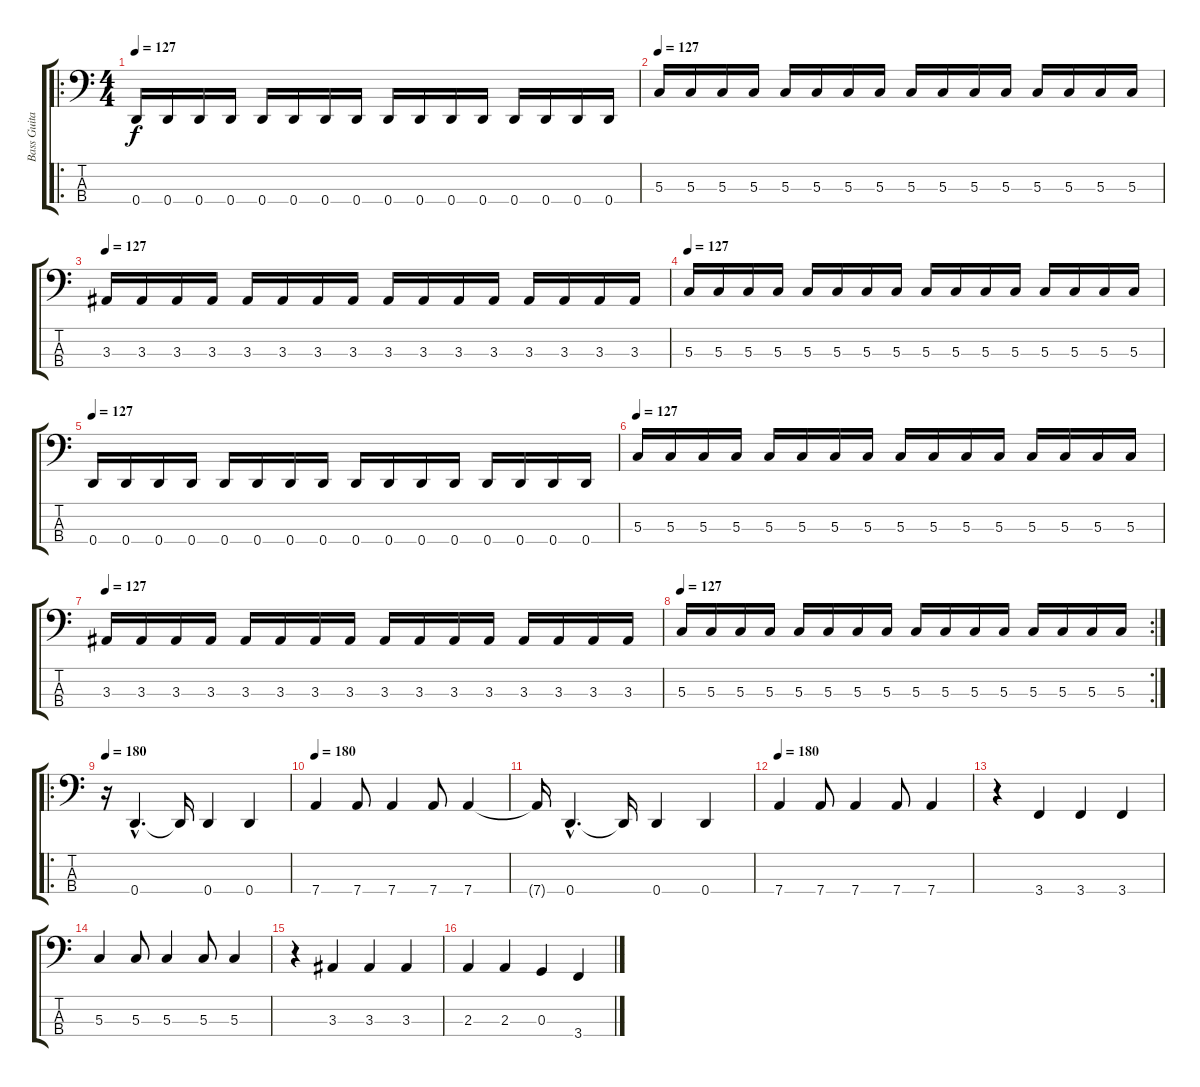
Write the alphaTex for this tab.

\track ("Bass Guitar" "Bass Guita") {instrument electricbasspick}
\staff {score tabs}
\tuning (F2 C2 G1 D1) {hide}
\ro
\ts (4 4)
\tempo 127
\clef f4
\ks c
0.4.16{dy f} 0.4.16 0.4.16 0.4.16 0.4.16 0.4.16 0.4.16 0.4.16 0.4.16 0.4.16 0.4.16 0.4.16 0.4.16 0.4.16 0.4.16 0.4.16 |
\tempo 127
5.3.16 5.3.16 5.3.16 5.3.16 5.3.16 5.3.16 5.3.16 5.3.16 5.3.16 5.3.16 5.3.16 5.3.16 5.3.16 5.3.16 5.3.16 5.3.16 |
\tempo 127
3.3.16 3.3.16 3.3.16 3.3.16 3.3.16 3.3.16 3.3.16 3.3.16 3.3.16 3.3.16 3.3.16 3.3.16 3.3.16 3.3.16 3.3.16 3.3.16 |
\tempo 127
5.3.16 5.3.16 5.3.16 5.3.16 5.3.16 5.3.16 5.3.16 5.3.16 5.3.16 5.3.16 5.3.16 5.3.16 5.3.16 5.3.16 5.3.16 5.3.16 |
\tempo 127
0.4.16 0.4.16 0.4.16 0.4.16 0.4.16 0.4.16 0.4.16 0.4.16 0.4.16 0.4.16 0.4.16 0.4.16 0.4.16 0.4.16 0.4.16 0.4.16 |
\tempo 127
5.3.16 5.3.16 5.3.16 5.3.16 5.3.16 5.3.16 5.3.16 5.3.16 5.3.16 5.3.16 5.3.16 5.3.16 5.3.16 5.3.16 5.3.16 5.3.16 |
\tempo 127
3.3.16 3.3.16 3.3.16 3.3.16 3.3.16 3.3.16 3.3.16 3.3.16 3.3.16 3.3.16 3.3.16 3.3.16 3.3.16 3.3.16 3.3.16 3.3.16 |
\rc 2
\tempo 127
5.3.16 5.3.16 5.3.16 5.3.16 5.3.16 5.3.16 5.3.16 5.3.16 5.3.16 5.3.16 5.3.16 5.3.16 5.3.16 5.3.16 5.3.16 5.3.16 |
\ro
\tempo 180
r.16 0.4{hac}.4{d} 0.4{t}.16 0.4.4 0.4.4 |
\tempo 180
7.4.4 7.4.8 7.4.4 7.4.8 7.4.4 |
7.4{t}.16 0.4{hac}.4{d} 0.4{t}.16 0.4.4 0.4.4 |
\tempo 180
7.4.4 7.4.8 7.4.4 7.4.8 7.4.4 |
r.4 3.4.4 3.4.4 3.4.4 |
5.3.4 5.3.8 5.3.4 5.3.8 5.3.4 |
r.4 3.3.4 3.3.4 3.3.4 |
2.3.4 2.3.4 0.3.4 3.4.4
